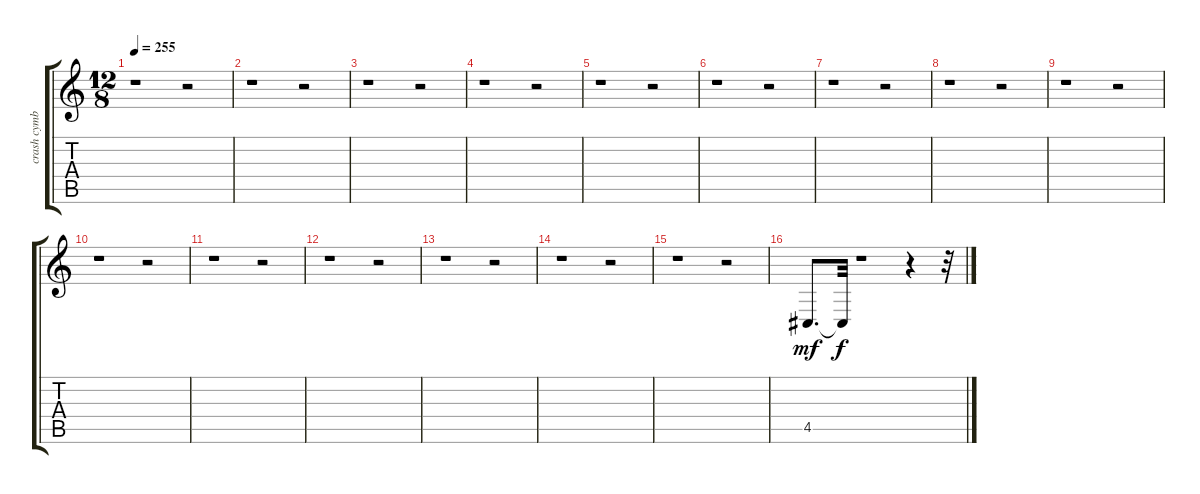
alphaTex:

\track ("crash cymbal        " "crash cymb") {instrument drawbarorgan}
\staff {score tabs}
\tuning (E4 B3 G3 D3 A2 E2) {hide}
\ts (12 8)
\tempo 255
\clef g2
\ks c
r.1{dy f} r.2 |
r.1 r.2 |
r.1 r.2 |
r.1 r.2 |
r.1 r.2 |
r.1 r.2 |
r.1 r.2 |
r.1 r.2 |
r.1 r.2 |
r.1 r.2 |
r.1 r.2 |
r.1 r.2 |
r.1 r.2 |
r.1 r.2 |
r.1 r.2 |
4.5.8{d dy mf} 4.5{t}.32{dy f} r.1 r.4 r.32
